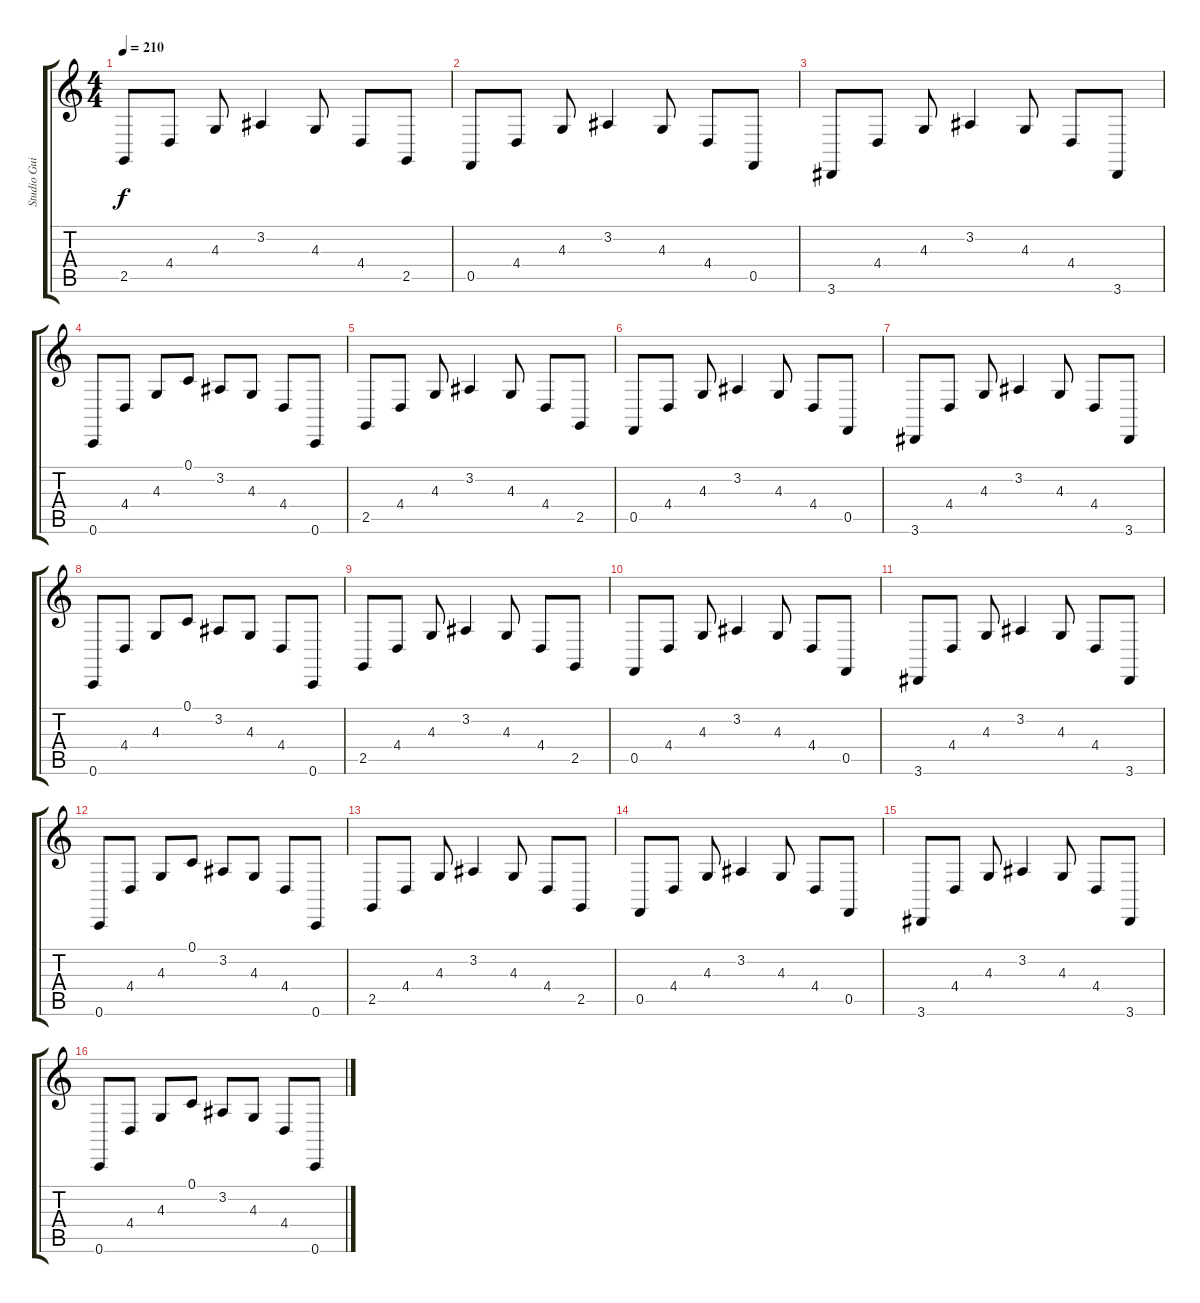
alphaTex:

\track ("Studio Guitar 2" "Studio Gui") {instrument koto}
\staff {score tabs}
\tuning (C4 G3 Eb3 Bb2 F2 C2) {hide}
\ts (4 4)
\tempo 210
\clef g2
\ks c
2.5.8{dy f instrument koto} 4.4.8 4.3.8 3.2.4 4.3.8 4.4.8 2.5.8 |
0.5.8 4.4.8 4.3.8 3.2.4 4.3.8 4.4.8 0.5.8 |
3.6.8 4.4.8 4.3.8 3.2.4 4.3.8 4.4.8 3.6.8 |
0.6.8 4.4.8 4.3.8 0.1.8 3.2.8 4.3.8 4.4.8 0.6.8 |
2.5.8 4.4.8 4.3.8 3.2.4 4.3.8 4.4.8 2.5.8 |
0.5.8 4.4.8 4.3.8 3.2.4 4.3.8 4.4.8 0.5.8 |
3.6.8 4.4.8 4.3.8 3.2.4 4.3.8 4.4.8 3.6.8 |
0.6.8 4.4.8 4.3.8 0.1.8 3.2.8 4.3.8 4.4.8 0.6.8 |
2.5.8 4.4.8 4.3.8 3.2.4 4.3.8 4.4.8 2.5.8 |
0.5.8 4.4.8 4.3.8 3.2.4 4.3.8 4.4.8 0.5.8 |
3.6.8 4.4.8 4.3.8 3.2.4 4.3.8 4.4.8 3.6.8 |
0.6.8 4.4.8 4.3.8 0.1.8 3.2.8 4.3.8 4.4.8 0.6.8 |
2.5.8 4.4.8 4.3.8 3.2.4 4.3.8 4.4.8 2.5.8 |
0.5.8 4.4.8 4.3.8 3.2.4 4.3.8 4.4.8 0.5.8 |
3.6.8 4.4.8 4.3.8 3.2.4 4.3.8 4.4.8 3.6.8 |
0.6.8 4.4.8 4.3.8 0.1.8 3.2.8 4.3.8 4.4.8 0.6.8
